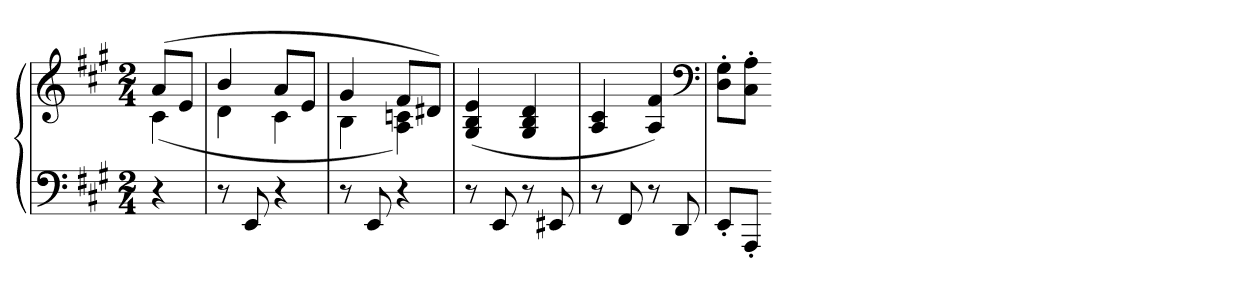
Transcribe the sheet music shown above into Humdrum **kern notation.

**kern	**kern
*part1	*part1
*staff2	*staff1
*clefF4	*clefG2
*k[f#c#g#]	*k[f#c#g#]
*A:	*A:
*M2/4	*M2/4
=	=
*	*^
4r	(8aL	(4c#
.	8eJ	.
=	=	=
8r	4b	4d
8EE	.	.
4r	8aL	4c#
.	8eJ	.
=	=	=
8r	4g#	4B
8EE	.	.
4r	8f#L	4A 4cn)
.	8d#XJ)	.
*	*v	*v
=	=
8r	(4G# 4B 4e
8EE	.
8r	4G# 4B 4d
8EE#X	.
=	=
8r	4A 4c#
8FF#	.
8r	4A 4f#)
8DD	.
*	*clefF4
=	=
8EE'L	8D' 8G#'L
8AAA'J	8C#' 8A'J
=-	=-
*-	*-
